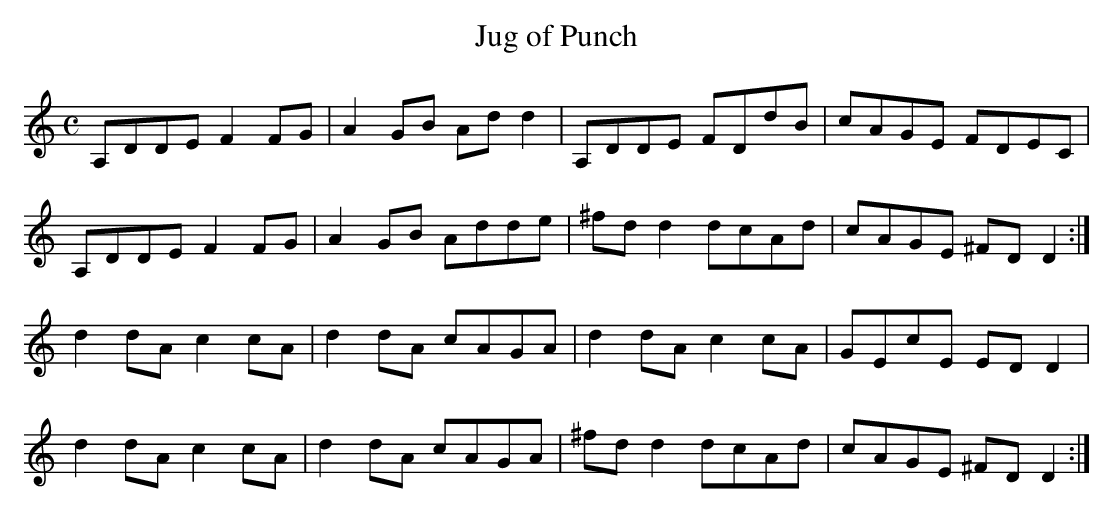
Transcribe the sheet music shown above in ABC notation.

X:1
T:Jug of Punch
M:C
L:1/8
K:D Dorian
A,DDE F2FG|A2GB Add2|A,DDE FDdB|cAGE FDEC|!
A,DDE F2FG|A2GB Adde|^fdd2 dcAd|cAGE ^FDD2:|!
d2dA c2cA|d2dA cAGA|d2dA c2cA|GEcE EDD2|!
d2dA c2cA|d2dA cAGA|^fdd2 dcAd|cAGE ^FDD2:|!
